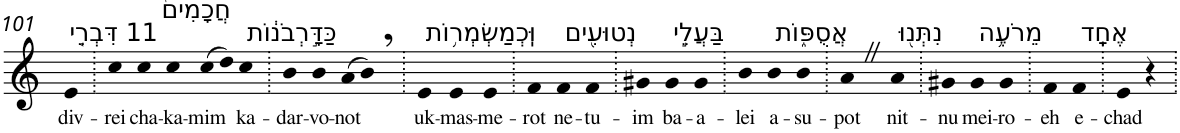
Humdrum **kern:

**kern	**text
*part1	*part1
*staff1	*staff1
*I"Piano	*
*I'Pno	*
!!LO:PB:g=z
*clefG2	*
*k[]	*
=101	=101
!LO:TX:a:t=11 דִּבְרֵ֤י	!
!	!LO:LY:b
4e	div-
=102.	=102.
!	!LO:LY:b
4cc	-rei
!LO:TX:a:t=חֲכָמִים֙	!
!	!LO:LY:b
4cc	cha-
!	!LO:LY:b
4cc	-ka-
!	!LO:LY:b
(>8cc	-mim
8dd)	.
!LO:TX:a:t=כַּדָּ֣רְבֹנ֔וֹת	!
!	!LO:LY:b
4cc	ka-
=103.	=103.
!	!LO:LY:b
4b	-dar-
!	!LO:LY:b
4b	-vo-
!	!LO:LY:b
(>8a	-not
8b,)	.
=104.	=104.
!LO:TX:a:t=וּֽכְמַשְׂמְר֥וֹת	!
!	!LO:LY:b
4e	uk-
!	!LO:LY:b
4e	-mas-
!	!LO:LY:b
4e	-me-
=105.	=105.
!	!LO:LY:b
4f	-rot
!LO:TX:a:t=נְטוּעִ֖ים	!
!	!LO:LY:b
4f	ne-
!	!LO:LY:b
4f	-tu-
=106.	=106.
!	!LO:LY:b
4g#X	-im
!LO:TX:a:t=בַּעֲלֵ֣י	!
!	!LO:LY:b
4g#	ba-
!	!LO:LY:b
4g#	-a-
=107.	=107.
!	!LO:LY:b
4b	-lei
!LO:TX:a:t=אֲסֻפּ֑וֹת	!
!	!LO:LY:b
4b	a-
!	!LO:LY:b
4b	-su-
=108.	=108.
!	!LO:LY:b
4aZ	-pot
!LO:TX:a:t=נִתְּנ֖וּ	!
!	!LO:LY:b
4a	nit-
=109.	=109.
!	!LO:LY:b
4g#X	-nu
!LO:TX:a:t=מֵרֹעֶ֥ה	!
!	!LO:LY:b
4g#	mei-
!	!LO:LY:b
4g#	-ro-
=110.	=110.
!	!LO:LY:b
4f	-eh
!LO:TX:a:t=אֶחָֽד	!
!	!LO:LY:b
4f	e-
=111.	=111.
!	!LO:LY:b
4e	-chad
4r	.
=.	=.
*-	*-
